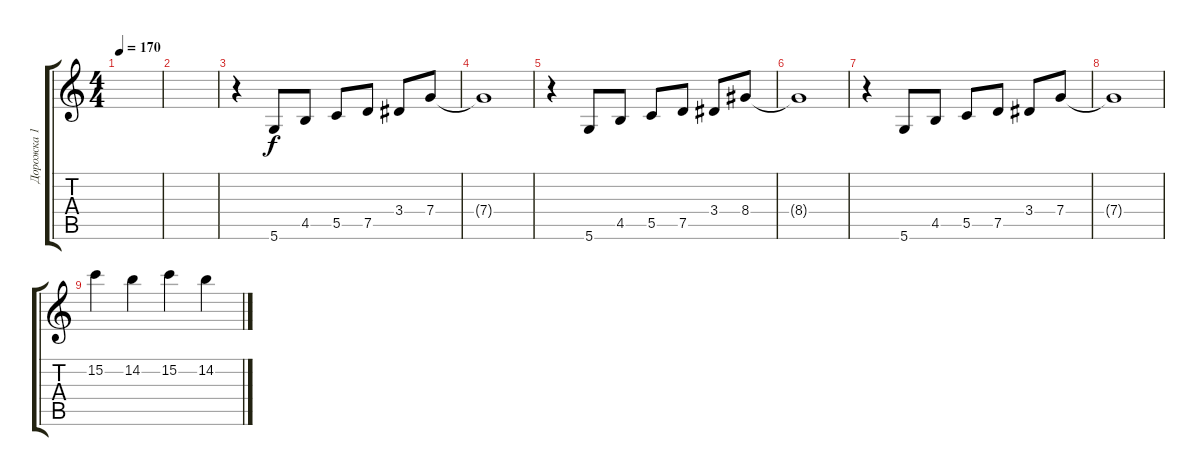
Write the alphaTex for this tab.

\track ("Дорожка 1" "Дорожка 1") {instrument distortionguitar}
\staff {score tabs}
\tuning (D4 A3 F3 C3 G2 D2) {hide}
\ts (4 4)
\tempo 170
\clef g2
\ks c
|
|
r.4 5.6.8 4.5.8 5.5.8 7.5.8 3.4.8 7.4.8 |
7.4{t}.1 |
r.4 5.6.8 4.5.8 5.5.8 7.5.8 3.4.8 8.4.8 |
8.4{t}.1 |
r.4 5.6.8 4.5.8 5.5.8 7.5.8 3.4.8 7.4.8 |
7.4{t}.1 |
15.2.4 14.2.4 15.2.4 14.2.4
